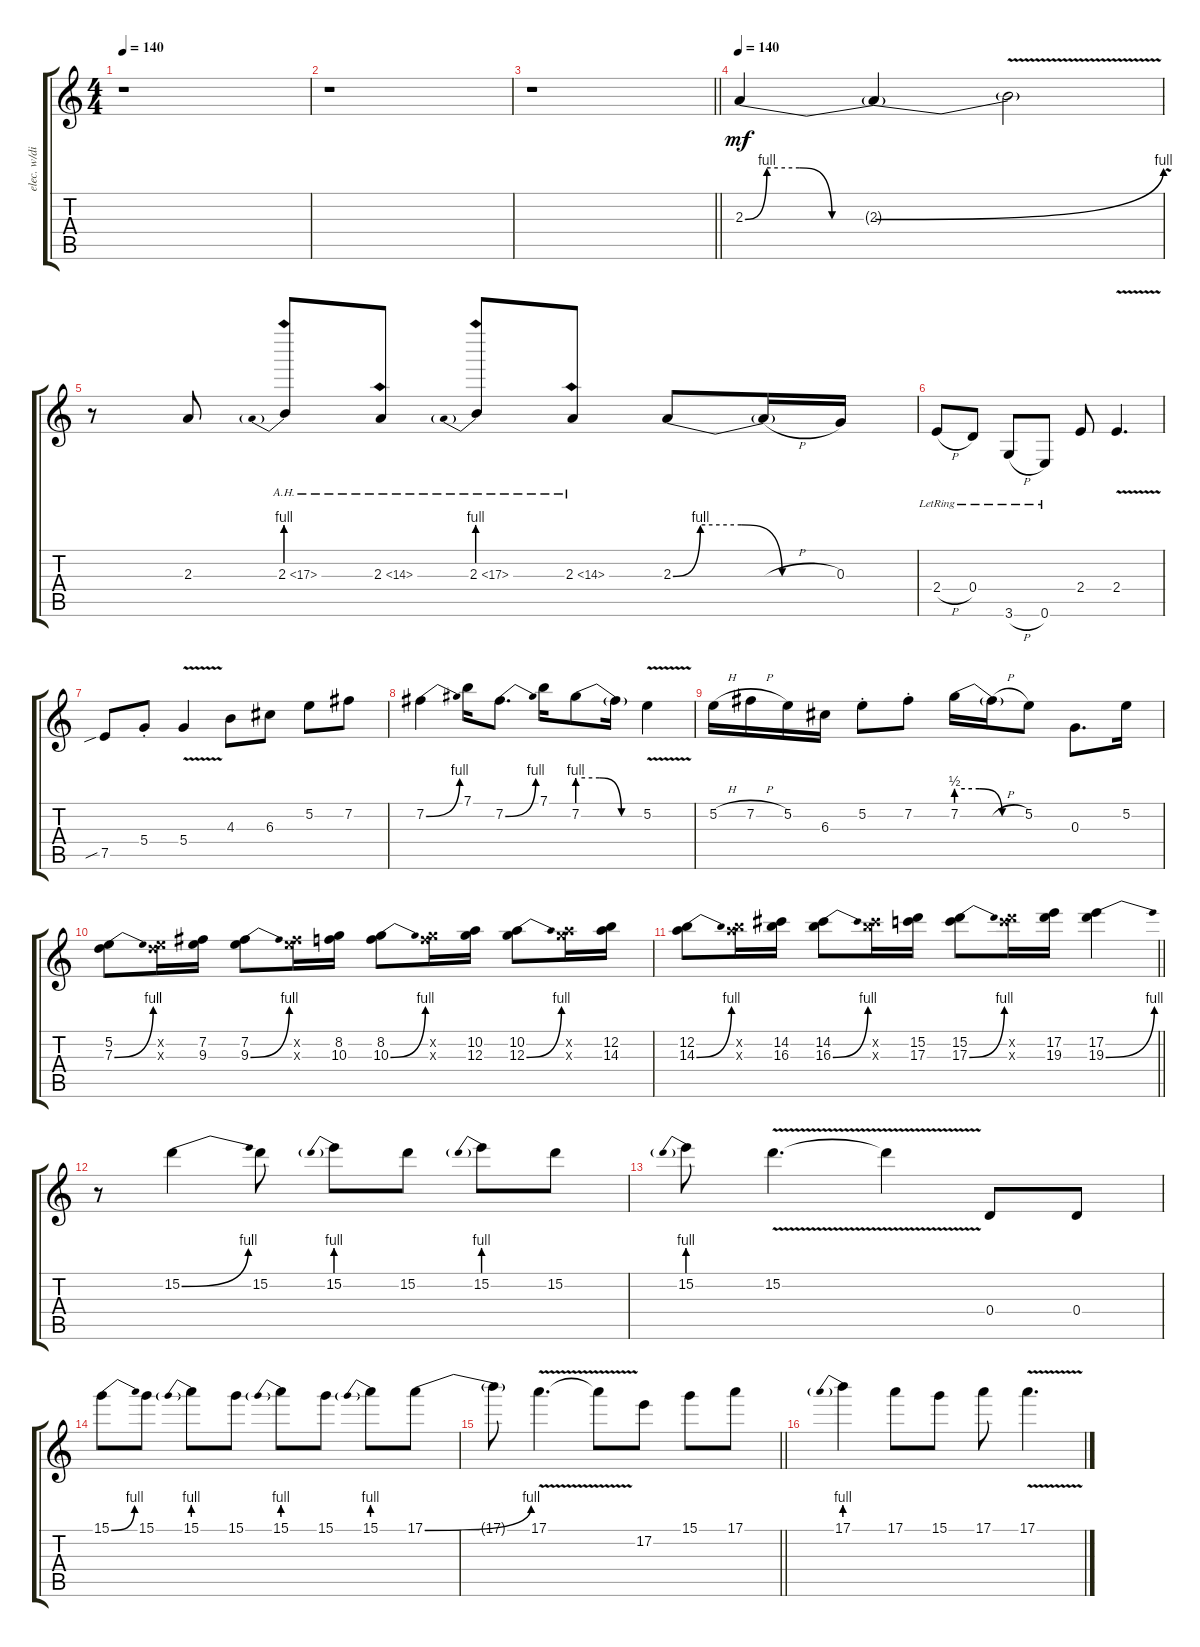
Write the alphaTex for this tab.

\track ("elec. w/dist [solo]" "elec. w/di") {instrument overdrivenguitar}
\staff {score tabs}
\tuning (E4 B3 G3 D3 A2 E2) {hide}
\ts (4 4)
\tempo 140
\clef g2
\ks c
r.1{dy mf} |
r.1 |
\barLineRight lightlight
r.1 |
\tempo 140
2.3{be (custom 0 0 10 4 25 4 40 0 60 0)}.4 2.3{be (bend 0 0 60 4) t}.4 2.3{v t}.2 |
r.8 2.3.8 2.3{be (prebend 0 4 60 4) ah 15}.8 2.3{ah 12}.8 2.3{be (prebend 0 4 60 4) ah 15}.8 2.3{ah 12}.8 2.3{be (custom 0 0 10 4 25 4 40 0 60 0)}.8 2.3{h t}.16 0.3.16 |
2.4{h lr}.8 0.4{lr}.8 3.6{h lr}.8 0.6{lr}.8 2.4.8 2.4{v}.4{d} |
7.5{sib}.8 5.4{st}.8 5.4{v}.4 4.3.8 6.3.8 5.2.8 7.2.8 |
7.2{be (bend 0 0 60 4)}.4 7.1.16 7.2{be (bend 0 0 60 4)}.8{d} 7.1.16 7.2{be (custom 0 4 20 4 40 0 60 0)}.8 7.2{t}.16 5.2{v}.4 |
5.2{h}.16 7.2{h}.16 5.2.16 6.3.16 5.2{st}.8 7.2{st}.8 7.2{be (custom 0 2 20 2 40 0 60 0)}.16 7.2{h t}.16 5.2.8 0.3.8{d} 5.2.16 |
(5.2 7.3{be (bend 0 0 60 4)}).8 (5.2{x} 7.3{x}).16 (7.2 9.3).16 (7.2 9.3{be (bend 0 0 60 4)}).8 (7.2{x} 9.3{x}).16 (8.2 10.3).16 (8.2 10.3{be (bend 0 0 60 4)}).8 (8.2{x} 10.3{x}).16 (10.2 12.3).16 (10.2 12.3{be (bend 0 0 60 4)}).8 (10.2{x} 12.3{x}).16 (12.2 14.3).16 |
\barLineRight lightlight
(12.2 14.3{be (bend 0 0 60 4)}).8 (12.2{x} 14.3{x}).16 (14.2 16.3).16 (14.2 16.3{be (bend 0 0 60 4)}).8 (14.2{x} 16.3{x}).16 (15.2 17.3).16 (15.2 17.3{be (bend 0 0 60 4)}).8 (15.2{x} 17.3{x}).16 (17.2 19.3).16 (17.2 19.3{be (bend 0 0 60 4)}).4 |
r.8 15.2{be (bend 0 0 60 4)}.4 15.2.8 15.2{be (prebend 0 4 60 4)}.8 15.2.8 15.2{be (prebend 0 4 60 4)}.8 15.2.8 |
15.2{be (prebend 0 4 60 4)}.8 15.2{v}.4{d} 15.2{v t}.4 0.4.8 0.4.8 |
15.1{be (bend 0 0 60 4)}.8 15.1.8 15.1{be (prebend 0 4 60 4)}.8 15.1.8 15.1{be (prebend 0 4 60 4)}.8 15.1.8 15.1{be (prebend 0 4 60 4)}.8 17.1{be (bend 0 0 60 4)}.8 |
\barLineRight lightlight
17.1{t}.8 17.1{v}.4{d} 17.1{v t}.8 17.2.8 15.1.8 17.1.8 |
17.1{be (prebend 0 4 60 4)}.4 17.1.8 15.1.8 17.1.8 17.1{v}.4{d}
